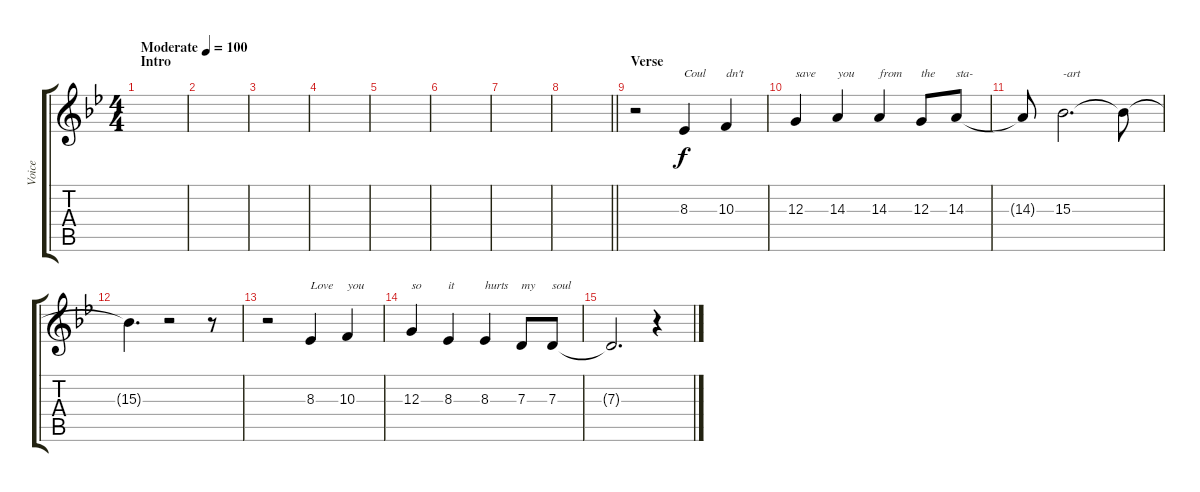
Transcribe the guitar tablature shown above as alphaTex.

\track ("Voice" "Voice") {mute instrument ocarina}
\staff {score tabs}
\tuning (E4 B3 G3 D3 A2 E2) {hide}
\ts (4 4)
\section ("" "Intro")
\tempo (100 "Moderate")
\clef g2
\ks gminor
|
|
|
|
|
|
|
\barLineRight lightlight
|
\section ("" "Verse")
r.2 8.3.4{txt "Coul"} 10.3.4{txt "dn't"} |
12.3.4{txt "save"} 14.3.4{txt "you"} 14.3.4{txt "from"} 12.3.8{txt "the"} 14.3.8{txt "sta-"} |
14.3{t}.8 15.3.2{d txt "-art"} 15.3{t}.8 |
15.3{t}.4{d} r.2 r.8 |
r.2 8.3.4{txt "Love"} 10.3.4{txt "you"} |
12.3.4{txt "so"} 8.3.4{txt "it"} 8.3.4{txt "hurts"} 7.3.8{txt "my"} 7.3.8{txt "soul"} |
7.3{t}.2{d} r.4
